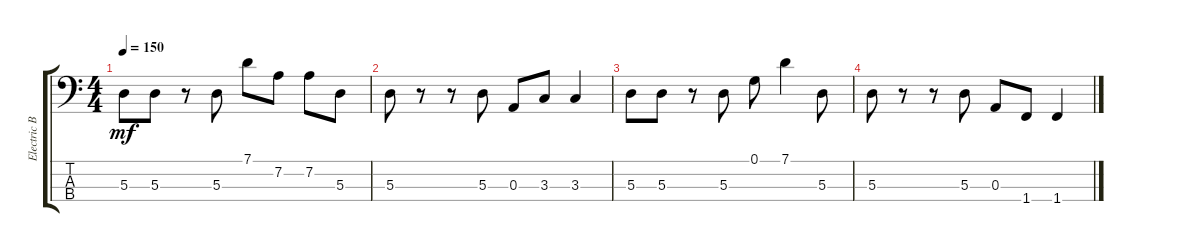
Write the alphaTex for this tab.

\track ("Electric Bass" "Electric B") {instrument electricbassfinger}
\staff {score tabs}
\tuning (G2 D2 A1 E1) {hide}
\ts (4 4)
\tempo 150
\clef f4
\ks c
5.3.8{dy mf} 5.3.8 r.8 5.3.8 7.1.8 7.2.8 7.2.8 5.3.8 |
5.3.8 r.8 r.8 5.3.8 0.3.8 3.3.8 3.3.4 |
5.3.8 5.3.8 r.8 5.3.8 0.1.8 7.1.4 5.3.8 |
5.3.8 r.8 r.8 5.3.8 0.3.8 1.4.8 1.4.4
